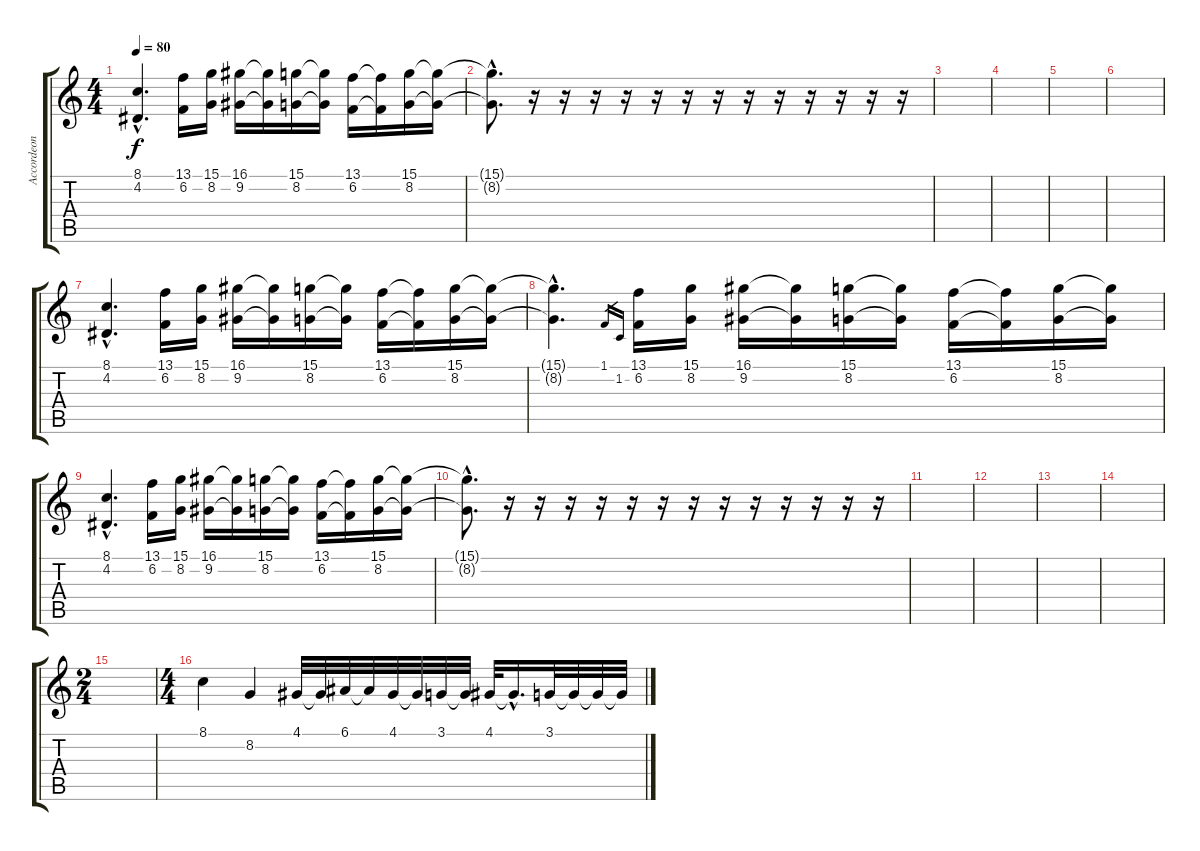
\track ("Accordeon" "Accordeon") {instrument accordion}
\staff {score tabs}
\tuning (E4 B3 G3 D3 A2 E2) {hide}
\ts (4 4)
\tempo 80
\clef g2
\ks c
(8.1{hac} 4.2{hac}).4{d dy f} (13.1 6.2).16 (15.1 8.2).16 (16.1 9.2).16 (16.1{t} 9.2{t}).16 (15.1 8.2).16 (15.1{t} 8.2{t}).16 (13.1 6.2).16 (13.1{t} 6.2{t}).16 (15.1 8.2).16 (15.1{t} 8.2{t}).16 |
(15.1{hac t} 8.2{hac t}).8{d} r.16 r.16 r.16 r.16 r.16 r.16 r.16 r.16 r.16 r.16 r.16 r.16 r.16 |
|
|
|
|
(8.1{hac} 4.2{hac}).4{d} (13.1 6.2).16 (15.1 8.2).16 (16.1 9.2).16 (16.1{t} 9.2{t}).16 (15.1 8.2).16 (15.1{t} 8.2{t}).16 (13.1 6.2).16 (13.1{t} 6.2{t}).16 (15.1 8.2).16 (15.1{t} 8.2{t}).16 |
(15.1{hac t} 8.2{hac t}).4{d} 1.1.16{gr} 1.2.16{gr} (13.1 6.2).16 (15.1 8.2).16 (16.1 9.2).16 (16.1{t} 9.2{t}).16 (15.1 8.2).16 (15.1{t} 8.2{t}).16 (13.1 6.2).16 (13.1{t} 6.2{t}).16 (15.1 8.2).16 (15.1{t} 8.2{t}).16 |
(8.1{hac} 4.2{hac}).4{d} (13.1 6.2).16 (15.1 8.2).16 (16.1 9.2).16 (16.1{t} 9.2{t}).16 (15.1 8.2).16 (15.1{t} 8.2{t}).16 (13.1 6.2).16 (13.1{t} 6.2{t}).16 (15.1 8.2).16 (15.1{t} 8.2{t}).16 |
(15.1{hac t} 8.2{hac t}).8{d} r.16 r.16 r.16 r.16 r.16 r.16 r.16 r.16 r.16 r.16 r.16 r.16 r.16 |
|
|
|
|
\ts (2 4)
|
\ts (4 4)
8.1.4 8.2.4 4.1.32 4.1{t}.32 6.1.32 6.1{t}.32 4.1.32 4.1{t}.32 3.1.32 3.1{t}.32 4.1.32 4.1{hac t}.16{d} 3.1.32 3.1{t}.32 3.1{t}.32 3.1{t}.32
